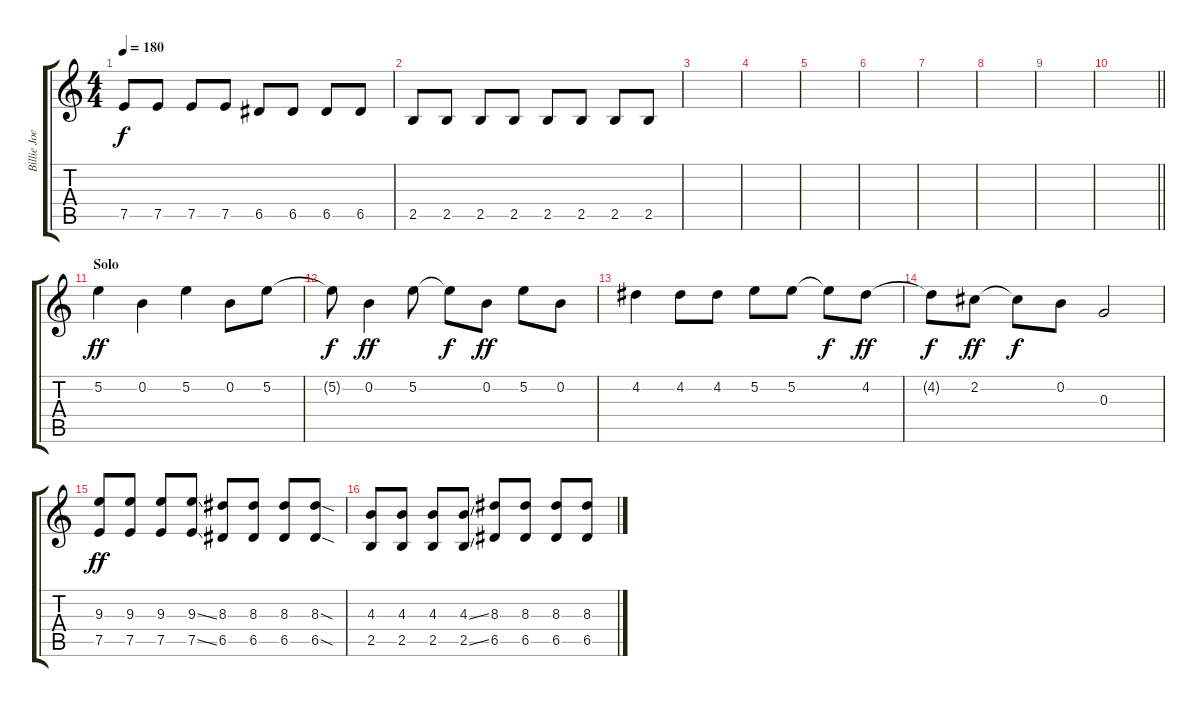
\track ("Billie Joe Armstrong (Lead Guitar)" "Billie Joe") {instrument overdrivenguitar}
\staff {score tabs}
\tuning (E4 B3 G3 D3 A2 E2) {hide}
\ts (4 4)
\tempo 180
\clef g2
\ks c
7.5.8{dy f} 7.5.8 7.5.8 7.5.8 6.5.8 6.5.8 6.5.8 6.5.8 |
2.5.8 2.5.8 2.5.8 2.5.8 2.5.8 2.5.8 2.5.8 2.5.8 |
|
|
|
|
|
|
|
\barLineRight lightlight
|
\section ("" "Solo")
5.2.4{dy ff} 0.2.4 5.2.4 0.2.8 5.2.8 |
5.2{t}.8{dy f} 0.2.4{dy ff} 5.2.8 5.2{t}.8{dy f} 0.2.8{dy ff} 5.2.8 0.2.8 |
4.2.4 4.2.8 4.2.8 5.2.8 5.2.8 5.2{t}.8{dy f} 4.2.8{dy ff} |
4.2{t}.8{dy f} 2.2.8{dy ff} 2.2{t}.8{dy f} 0.2.8 0.3.2 |
(9.3 7.5).8{dy ff} (9.3 7.5).8 (9.3 7.5).8 (9.3{ss} 7.5{ss}).8 (8.3 6.5).8 (8.3 6.5).8 (8.3 6.5).8 (8.3{sod} 6.5{sod}).8 |
(4.3 2.5).8 (4.3 2.5).8 (4.3 2.5).8 (4.3{ss} 2.5{ss}).8 (8.3 6.5).8 (8.3 6.5).8 (8.3 6.5).8 (8.3 6.5).8
